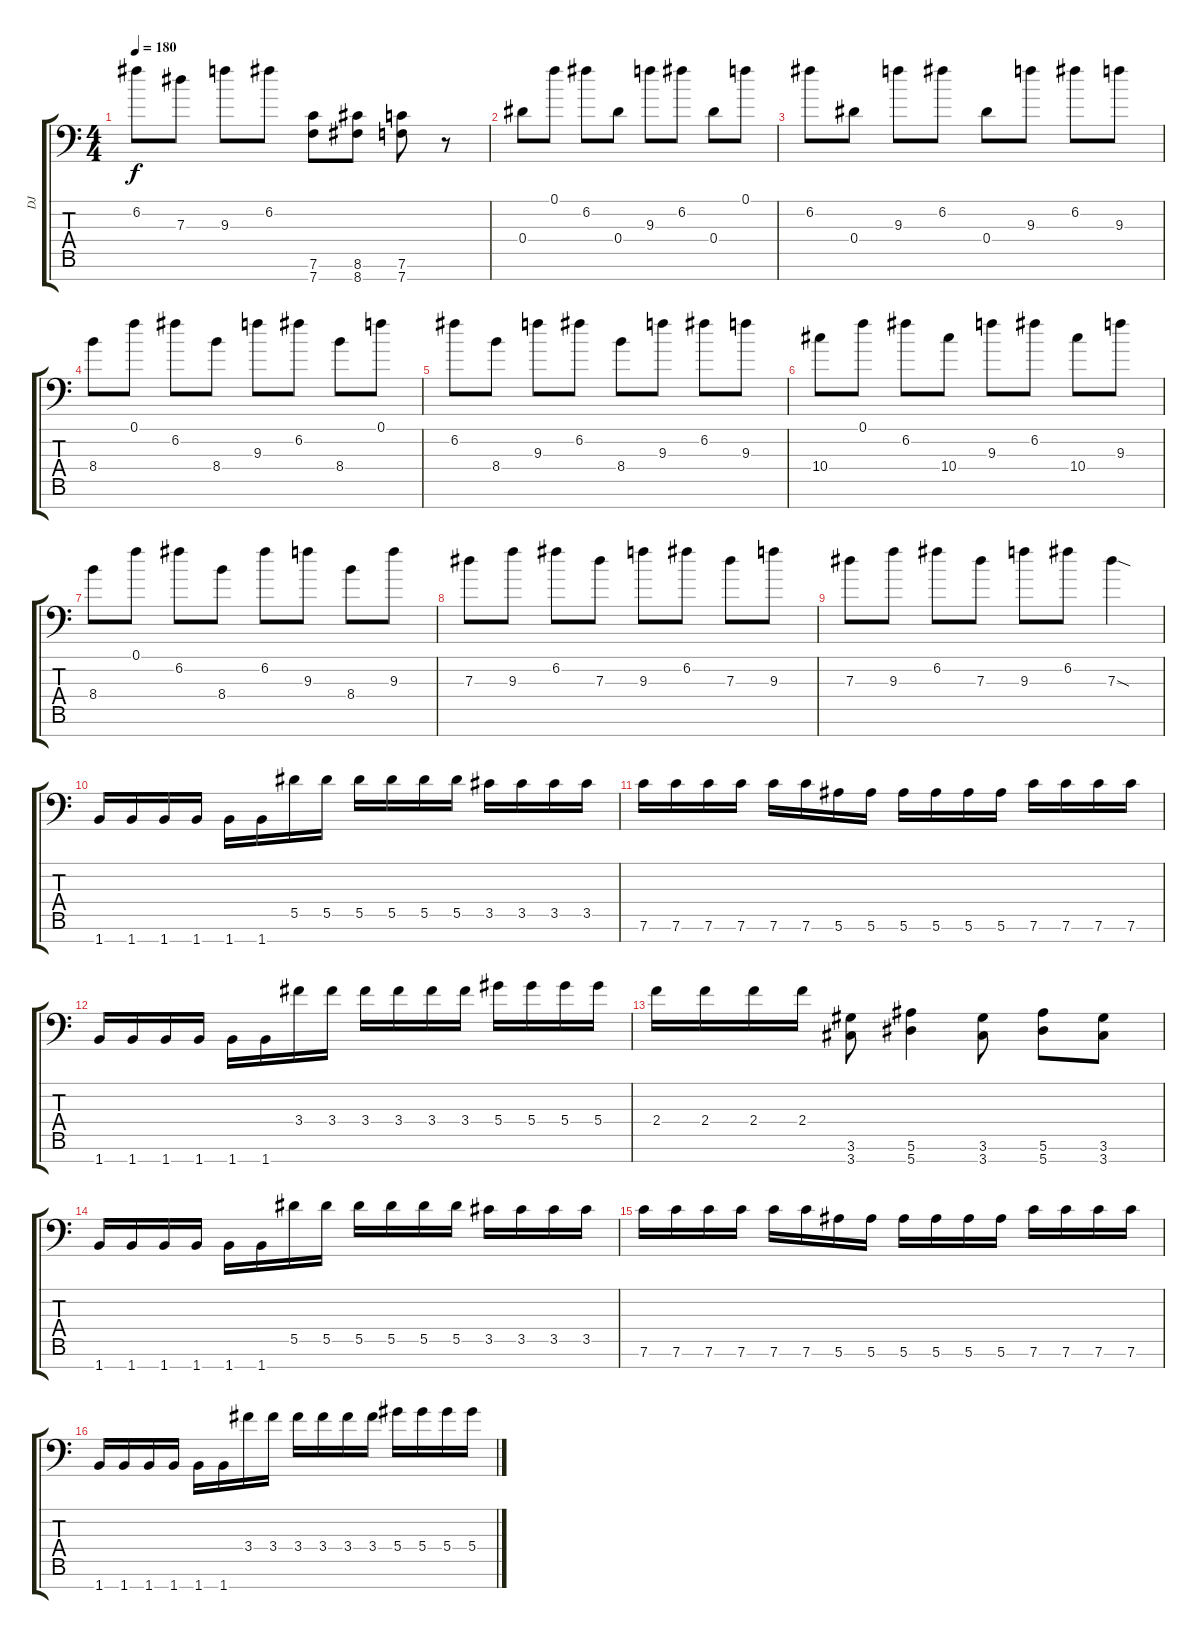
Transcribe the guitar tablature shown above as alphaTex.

\track ("DJ" "DJ") {instrument acousticguitarsteel}
\staff {score tabs}
\tuning (F4 C4 Ab3 Eb3 Bb2 F2 Bb1) {hide}
\ts (4 4)
\tempo 180
\clef f4
\ks c
6.2.8{dy f} 7.3.8 9.3.8 6.2.8 (7.6 7.7).8 (8.6 8.7).8 (7.6 7.7).8 r.8 |
0.4.8 0.1.8 6.2.8 0.4.8 9.3.8 6.2.8 0.4.8 0.1.8 |
6.2.8 0.4.8 9.3.8 6.2.8 0.4.8 9.3.8 6.2.8 9.3.8 |
8.4.8 0.1.8 6.2.8 8.4.8 9.3.8 6.2.8 8.4.8 0.1.8 |
6.2.8 8.4.8 9.3.8 6.2.8 8.4.8 9.3.8 6.2.8 9.3.8 |
10.4.8 0.1.8 6.2.8 10.4.8 9.3.8 6.2.8 10.4.8 9.3.8 |
8.4.8 0.1.8 6.2.8 8.4.8 6.2.8 9.3.8 8.4.8 9.3.8 |
7.3.8 9.3.8 6.2.8 7.3.8 9.3.8 6.2.8 7.3.8 9.3.8 |
7.3.8 9.3.8 6.2.8 7.3.8 9.3.8 6.2.8 7.3{sod}.4 |
1.7.16 1.7.16 1.7.16 1.7.16 1.7.16 1.7.16 5.5.16 5.5.16 5.5.16 5.5.16 5.5.16 5.5.16 3.5.16 3.5.16 3.5.16 3.5.16 |
7.6.16 7.6.16 7.6.16 7.6.16 7.6.16 7.6.16 5.6.16 5.6.16 5.6.16 5.6.16 5.6.16 5.6.16 7.6.16 7.6.16 7.6.16 7.6.16 |
1.7.16 1.7.16 1.7.16 1.7.16 1.7.16 1.7.16 3.4.16 3.4.16 3.4.16 3.4.16 3.4.16 3.4.16 5.4.16 5.4.16 5.4.16 5.4.16 |
2.4.16 2.4.16 2.4.16 2.4.16 (3.6 3.7).8 (5.6 5.7).4 (3.6 3.7).8 (5.6 5.7).8 (3.6 3.7).8 |
1.7.16 1.7.16 1.7.16 1.7.16 1.7.16 1.7.16 5.5.16 5.5.16 5.5.16 5.5.16 5.5.16 5.5.16 3.5.16 3.5.16 3.5.16 3.5.16 |
7.6.16 7.6.16 7.6.16 7.6.16 7.6.16 7.6.16 5.6.16 5.6.16 5.6.16 5.6.16 5.6.16 5.6.16 7.6.16 7.6.16 7.6.16 7.6.16 |
1.7.16 1.7.16 1.7.16 1.7.16 1.7.16 1.7.16 3.4.16 3.4.16 3.4.16 3.4.16 3.4.16 3.4.16 5.4.16 5.4.16 5.4.16 5.4.16
